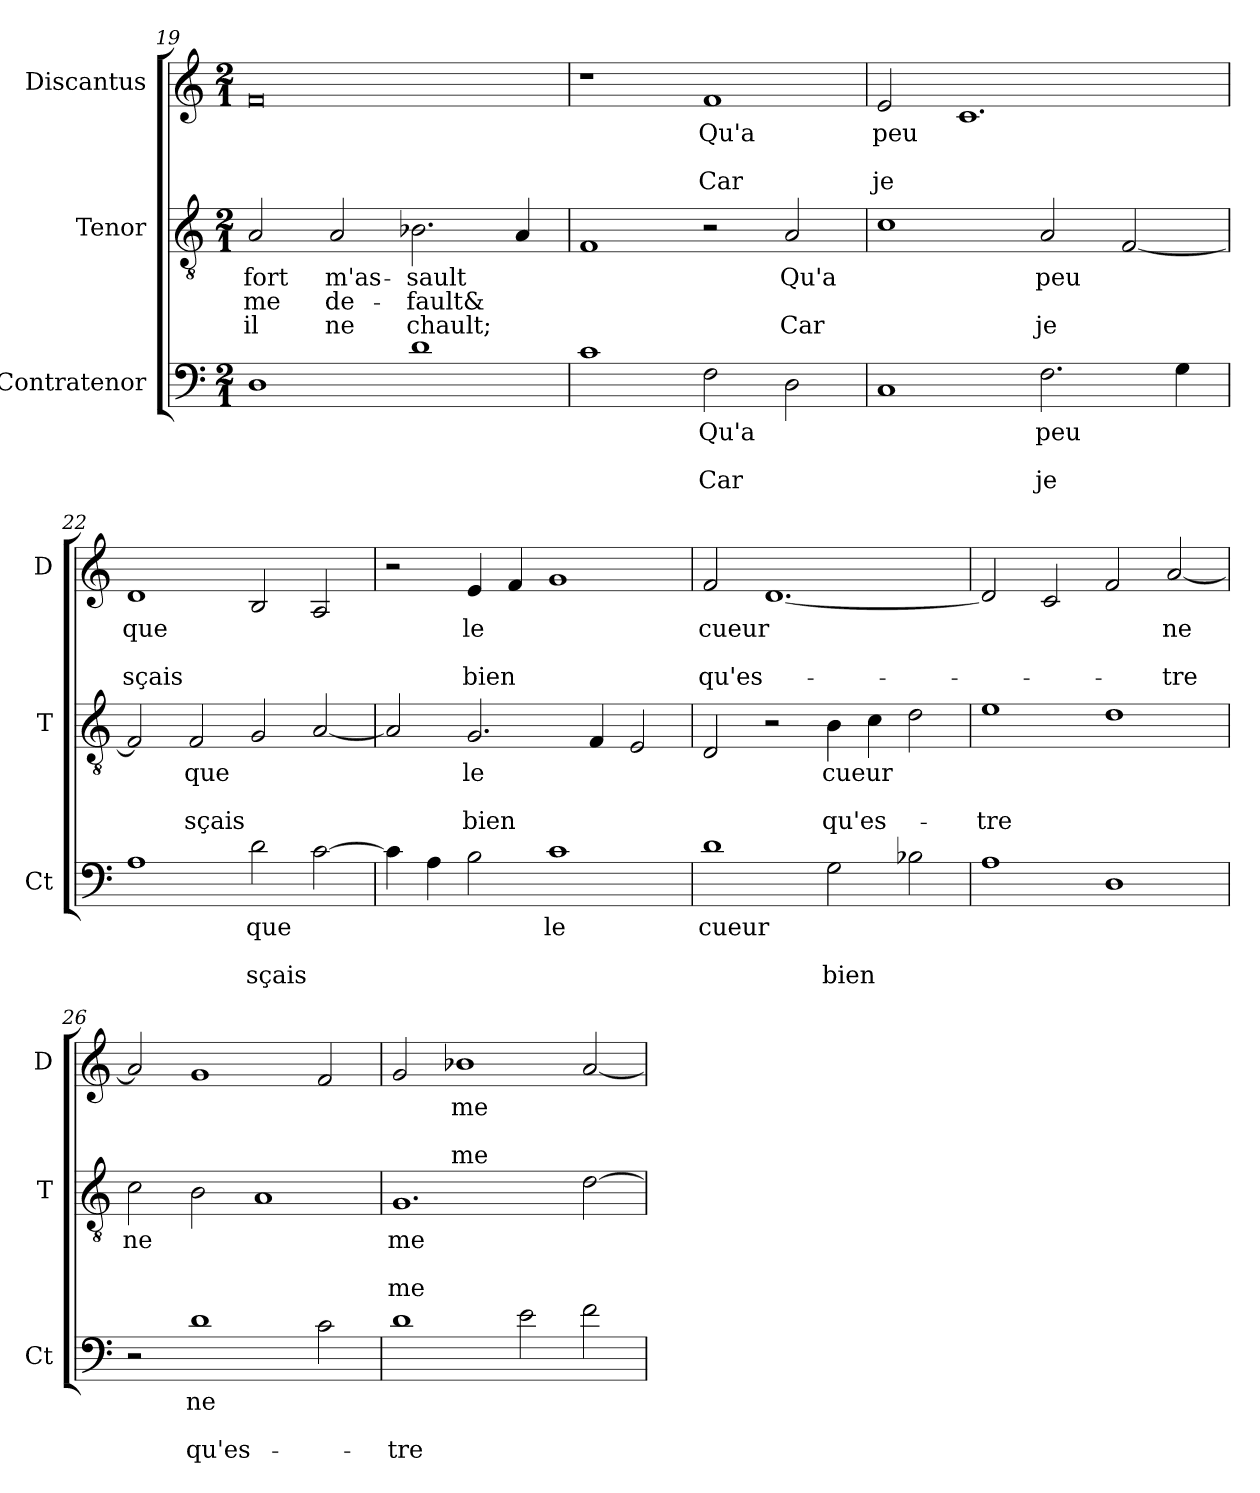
**kern	**text	**text	**text	**kern	**text	**text	**text	**kern	**text	**text	**text
*part3	*part3	*part3	*part3	*part2	*part2	*part2	*part2	*part1	*part1	*part1	*part1
*staff3	*staff3	*staff3	*staff3	*staff2	*staff2	*staff2	*staff2	*staff1	*staff1	*staff1	*staff1
*I"Contratenor	*	*	*	*I"Tenor	*	*	*	*I"Discantus	*	*	*
*I'Ct	*	*	*	*I'T	*	*	*	*I'D	*	*	*
*clefF4	*	*	*	*clefGv2	*	*	*	*clefG2	*	*	*
*k[]	*	*	*	*k[]	*	*	*	*k[]	*	*	*
*M2/1	*	*	*	*M2/1	*	*	*	*M2/1	*	*	*
=19	=19	=19	=19	=19	=19	=19	=19	=19	=19	=19	=19
1D	.	.	.	2A	-fort	me	il	0f	.	.	.
.	.	.	.	2A	m'as-	de-	ne	.	.	.	.
1d	.	.	.	2.B-X	-sault	-fault&	chault;	.	.	.	.
.	.	.	.	4A	.	.	.	.	.	.	.
=20	=20	=20	=20	=20	=20	=20	=20	=20	=20	=20	=20
1c	.	.	.	1F	.	.	.	1r	.	.	.
2F	Qu'a	.	Car	2r	.	.	.	1f	Qu'a	.	Car
2D	.	.	.	2A	Qu'a	.	Car	.	.	.	.
=21	=21	=21	=21	=21	=21	=21	=21	=21	=21	=21	=21
1C	.	.	.	1c	.	.	.	2e	peu	.	je
.	.	.	.	.	.	.	.	1.c	.	.	.
2.F	peu	.	je	2A	peu	.	je	.	.	.	.
.	.	.	.	[2F	.	.	.	.	.	.	.
4G	.	.	.	.	.	.	.	.	.	.	.
=22	=22	=22	=22	=22	=22	=22	=22	=22	=22	=22	=22
1A	.	.	.	2F]	.	.	.	1d	que	.	sçais
.	.	.	.	2F	que	.	sçais	.	.	.	.
2d	que	.	sçais	2G	.	.	.	2B	.	.	.
[2c	.	.	.	[2A	.	.	.	2A	.	.	.
=23	=23	=23	=23	=23	=23	=23	=23	=23	=23	=23	=23
4c]	.	.	.	2A]	.	.	.	2r	.	.	.
4A	.	.	.	.	.	.	.	.	.	.	.
2B	.	.	.	2.G	le	.	bien	4e	le	.	bien
.	.	.	.	.	.	.	.	4f	.	.	.
1c	le	.	.	.	.	.	.	1g	.	.	.
.	.	.	.	4F	.	.	.	.	.	.	.
.	.	.	.	2E	.	.	.	.	.	.	.
=24	=24	=24	=24	=24	=24	=24	=24	=24	=24	=24	=24
1d	cueur	.	.	2D	.	.	.	2f	cueur	.	qu'es-
.	.	.	.	2r	.	.	.	[1.d	.	.	.
2G	.	.	bien	4B	cueur	.	qu'es-	.	.	.	.
.	.	.	.	4c	.	.	.	.	.	.	.
2B-X	.	.	.	2d	.	.	.	.	.	.	.
=25	=25	=25	=25	=25	=25	=25	=25	=25	=25	=25	=25
1A	.	.	.	1e	.	.	-tre	2d]	.	.	.
.	.	.	.	.	.	.	.	2c	.	.	.
1D	.	.	.	1d	.	.	.	2f	.	.	.
.	.	.	.	.	.	.	.	[2a	ne	.	-tre
=26	=26	=26	=26	=26	=26	=26	=26	=26	=26	=26	=26
2r	.	.	.	2c	ne	.	.	2a]	.	.	.
1d	ne	.	qu'es-	2B	.	.	.	1g	.	.	.
.	.	.	.	1A	.	.	.	.	.	.	.
2c	.	.	.	.	.	.	.	2f	.	.	.
=27	=27	=27	=27	=27	=27	=27	=27	=27	=27	=27	=27
1d	.	.	-tre	1.G	me	.	me	2g	.	.	.
.	.	.	.	.	.	.	.	1b-X	me	.	me
2e	.	.	.	.	.	.	.	.	.	.	.
2f	.	.	.	[2d	.	.	.	[2a	.	.	.
=	=	=	=	=	=	=	=	=	=	=	=
*-	*-	*-	*-	*-	*-	*-	*-	*-	*-	*-	*-
